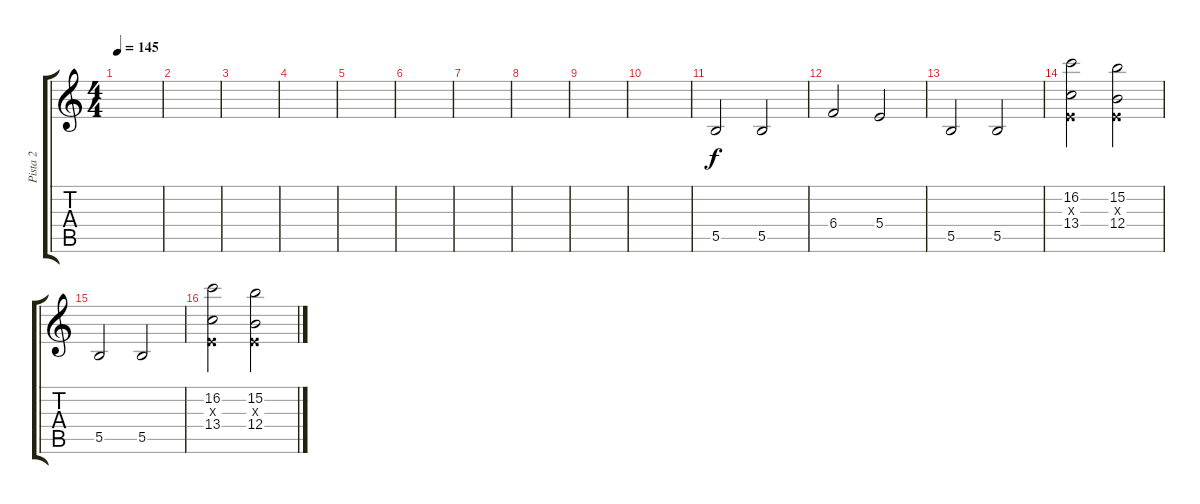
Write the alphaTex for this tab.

\track ("Pista 2" "Pista 2") {instrument distortionguitar}
\staff {score tabs}
\tuning (Db4 Ab3 E3 B2 Gb2 B1) {hide}
\ts (4 4)
\tempo 145
\clef g2
\ks c
|
|
|
|
|
|
|
|
|
|
5.5.2 5.5.2 |
6.4.2 5.4.2 |
5.5.2 5.5.2 |
(16.2 0.3{x} 13.4).2 (15.2 0.3{x} 12.4).2 |
5.5.2 5.5.2 |
(16.2 0.3{x} 13.4).2 (15.2 0.3{x} 12.4).2
